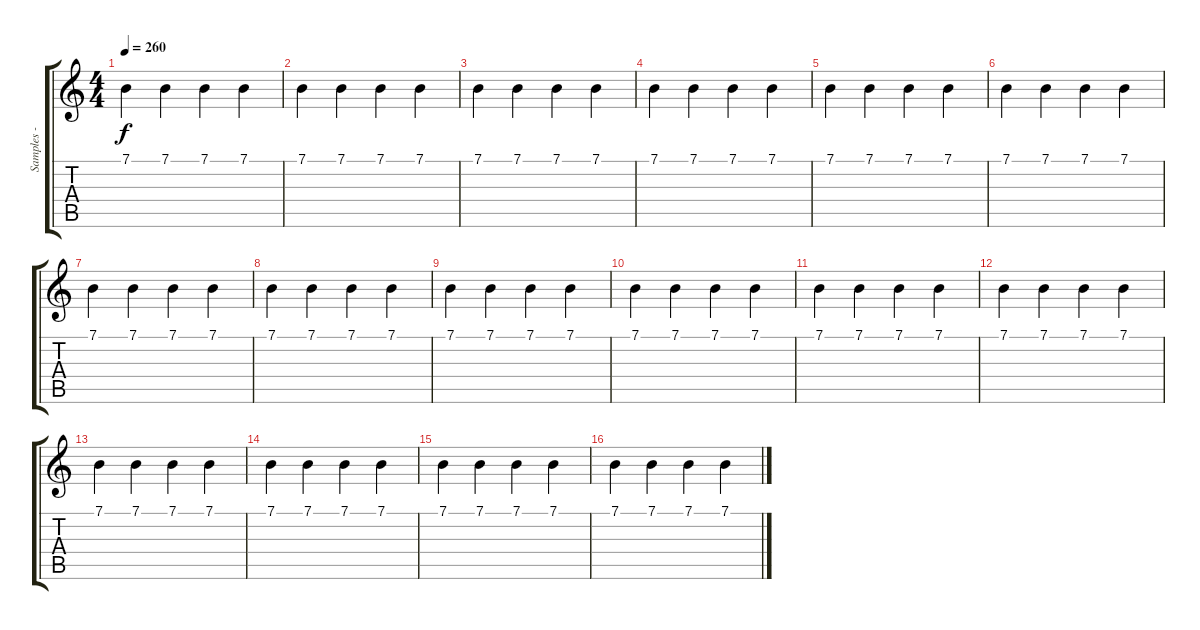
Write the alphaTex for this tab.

\track ("Samples - Re'a Mochiach" "Samples - ") {instrument stringensemble2}
\staff {score tabs}
\tuning (E4 B3 G3 D3 A2 E2) {hide}
\ts (4 4)
\tempo 260
\clef g2
\ks c
7.1.4{dy f} 7.1.4 7.1.4 7.1.4 |
7.1.4 7.1.4 7.1.4 7.1.4 |
7.1.4 7.1.4 7.1.4 7.1.4 |
7.1.4 7.1.4 7.1.4 7.1.4 |
7.1.4 7.1.4 7.1.4 7.1.4 |
7.1.4 7.1.4 7.1.4 7.1.4 |
7.1.4 7.1.4 7.1.4 7.1.4 |
7.1.4 7.1.4 7.1.4 7.1.4 |
7.1.4 7.1.4 7.1.4 7.1.4 |
7.1.4 7.1.4 7.1.4 7.1.4 |
7.1.4 7.1.4 7.1.4 7.1.4 |
7.1.4 7.1.4 7.1.4 7.1.4 |
7.1.4 7.1.4 7.1.4 7.1.4 |
7.1.4 7.1.4 7.1.4 7.1.4 |
7.1.4 7.1.4 7.1.4 7.1.4 |
7.1.4 7.1.4 7.1.4 7.1.4
